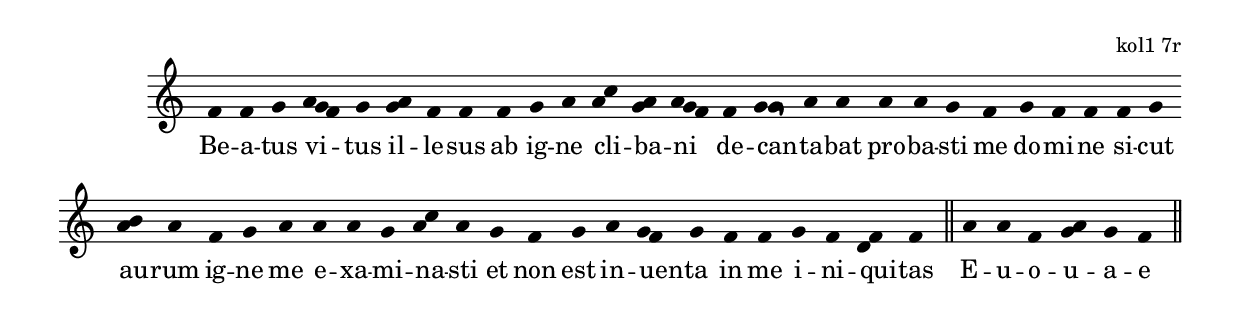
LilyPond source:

\version "2.19.32"

\include "../lib/synopsis.ily"

\score {
  \transpose c c' {
    \plainchant
    f f g \bar "" \melisma { a g f } g \bar "" \melisma { g a } f f \bar "" f \bar "" g a \bar "" \melisma { a c' } \melisma { g a } \melisma { a g f } \bar "" f \melisma { g \strophicus g } a a \bar "" a a g \bar "" f \bar "" g f f \bar "" f g \bar "" \melisma { a b } a \bar "" f g \bar "" a \bar "" a a g \melisma { a c' } a \bar "" g \bar "" f \bar "" g \bar "" a \melisma { g f } g \bar "" f \bar "" f \bar "" g f \melisma { d f } f \bar "||" a a f \melisma { g a } g f \bar "||"
  }
  \addlyrics {
    Be -- a -- tus vi -- tus il -- le -- sus ab ig -- ne cli -- ba -- ni de -- can -- ta -- bat pro -- ba -- sti me do -- mi -- ne si -- cut au -- rum ig -- ne me e -- xa -- mi -- na -- sti et non est in -- uen -- ta in me i -- ni -- qui -- tas E -- u -- o -- u -- a -- e
  }
  \header {
    fontes = "kol1 7r"
  }
}
